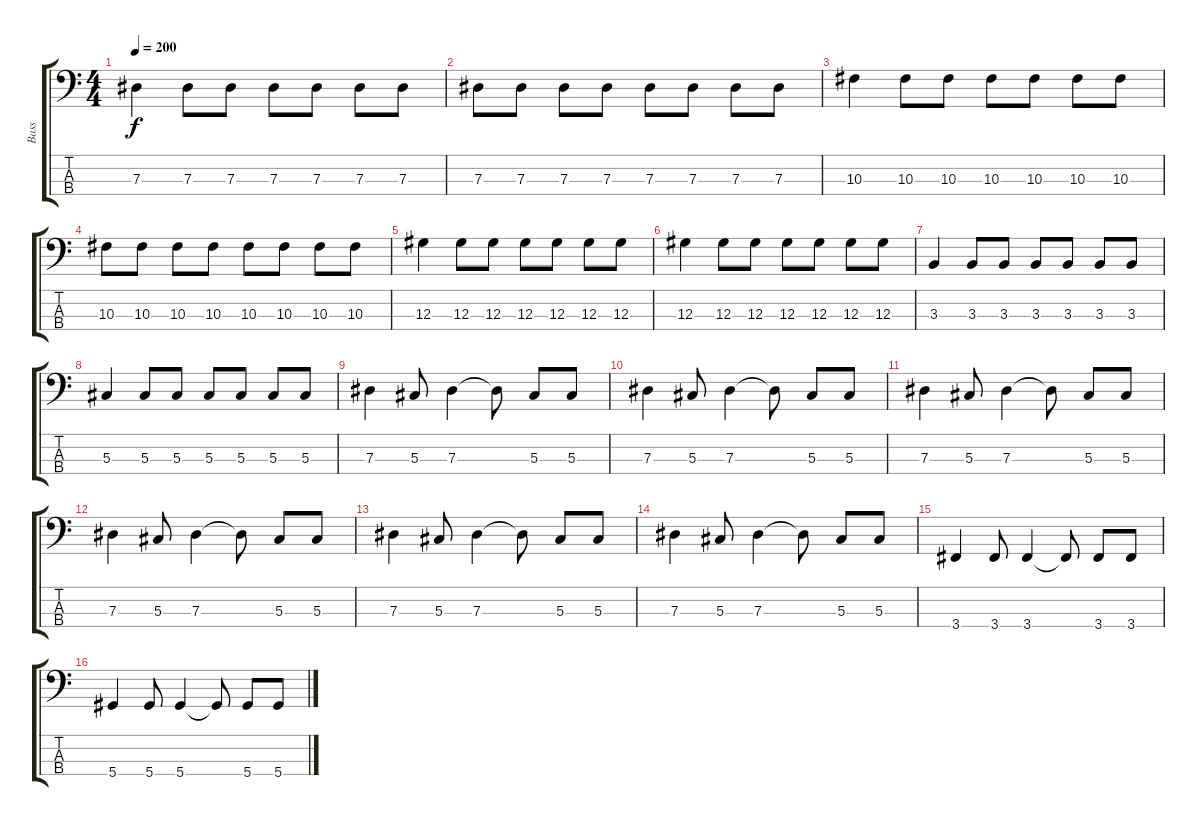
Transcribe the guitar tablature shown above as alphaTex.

\track ("Bass" "Bass") {instrument electricbasspick}
\staff {score tabs}
\tuning (Gb2 Db2 Ab1 Eb1) {hide}
\ts (4 4)
\tempo 200
\clef f4
\ks c
7.3.4{dy f} 7.3.8 7.3.8 7.3.8 7.3.8 7.3.8 7.3.8 |
7.3.8 7.3.8 7.3.8 7.3.8 7.3.8 7.3.8 7.3.8 7.3.8 |
10.3.4 10.3.8 10.3.8 10.3.8 10.3.8 10.3.8 10.3.8 |
10.3.8 10.3.8 10.3.8 10.3.8 10.3.8 10.3.8 10.3.8 10.3.8 |
12.3.4 12.3.8 12.3.8 12.3.8 12.3.8 12.3.8 12.3.8 |
12.3.4 12.3.8 12.3.8 12.3.8 12.3.8 12.3.8 12.3.8 |
3.3.4 3.3.8 3.3.8 3.3.8 3.3.8 3.3.8 3.3.8 |
5.3.4 5.3.8 5.3.8 5.3.8 5.3.8 5.3.8 5.3.8 |
7.3.4 5.3.8 7.3.4 7.3{t}.8 5.3.8 5.3.8 |
7.3.4 5.3.8 7.3.4 7.3{t}.8 5.3.8 5.3.8 |
7.3.4 5.3.8 7.3.4 7.3{t}.8 5.3.8 5.3.8 |
7.3.4 5.3.8 7.3.4 7.3{t}.8 5.3.8 5.3.8 |
7.3.4 5.3.8 7.3.4 7.3{t}.8 5.3.8 5.3.8 |
7.3.4 5.3.8 7.3.4 7.3{t}.8 5.3.8 5.3.8 |
3.4.4 3.4.8 3.4.4 3.4{t}.8 3.4.8 3.4.8 |
5.4.4 5.4.8 5.4.4 5.4{t}.8 5.4.8 5.4.8
